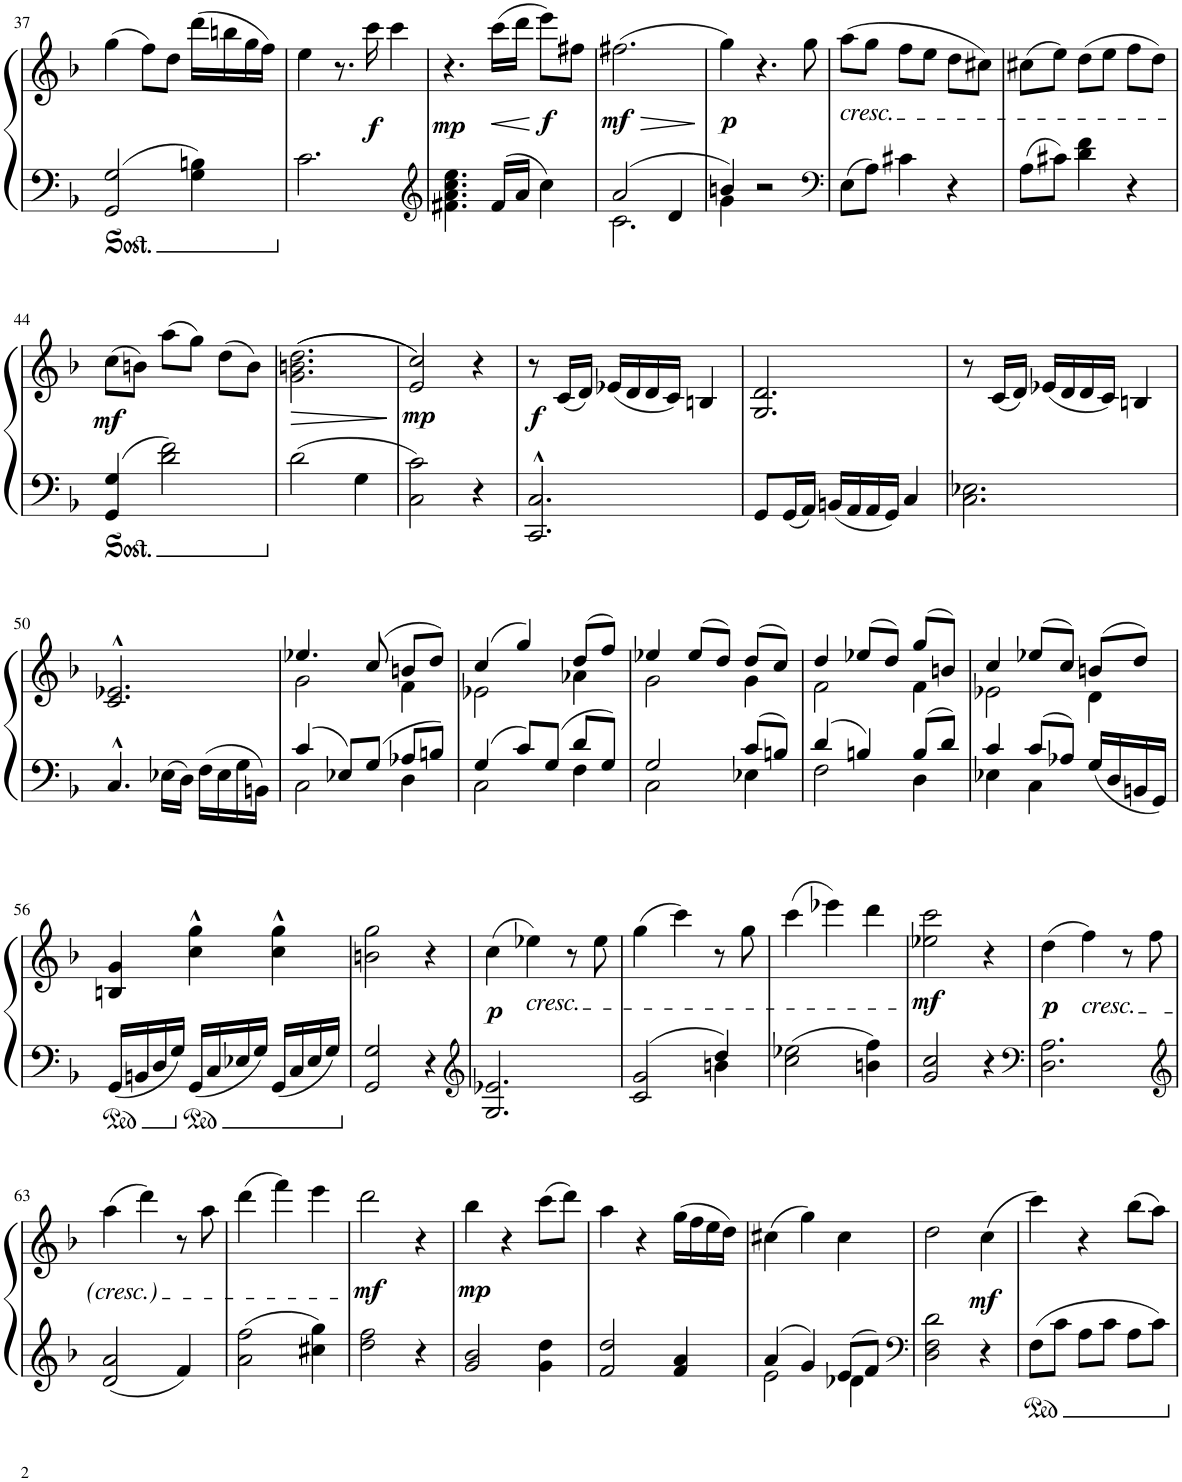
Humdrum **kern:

**kern	**kern	**dynam
*part1	*part1	*part1
*staff2	*staff1	*staff1/2
*I"Piano	*	*
*I'Pno.	*	*
!!LO:PB:g=z
*clefF4	*clefG2	*
*k[b-]	*k[b-]	*
*M3/4	*M3/4	*
=37	=37	=37
2GG/ 2G/	(4gg\	.
.	8ff\L)	.
.	8dd\J	.
4G\ 4Bn\	(16ddd\LL	.
.	16bbn\	.
.	16gg\	.
.	16ff\JJ)	.
=38	=38	=38
2.c\	4ee\	.
.	8.r	.
!	!	!LO:DY:b
.	16ccc\	f
.	4ccc\	.
=39	=39	=39
*clefG2	*	*
!	!	!LO:DY:b
4.f#X\ 4.a\ 4.cc\ 4.ee\	4.r	mp
!	!	!LO:HP:b
16f#/LL	(16ccc\LL	<
16a/JJ	16ddd\JJ	.
!	!	!LO:DY:n=1:b
4cc\	8eee\L)	[ f
.	8ff#X\J	.
=40	=40	=40
*^	*	*
!	!	!	!LO:HP:b
!	!	!	!LO:DY:n=1:b
2a/	2.c\	(2.ff#X\	> mf
4d/	.	.	.
*v	*v	*	*
.	.	]
=41	=41	=41
*^	*	*
!	!	!	!LO:DY:b
4bn/	4g\	4gg\)	p
2r	2ryy	4.r	.
.	.	8gg\	.
*v	*v	*	*
=42	=42	=42
*clefF4	*	*
!	!LO:TX:b:i:t=cresc.	!
8E\L	(8aa\L	.
8A\J	8gg\J	.
4c#X\	8ff\L	.
.	8ee\J	.
4r	8dd\L	.
.	8cc#X\J)	.
=43	=43	=43
8A\L	(8cc#X\L	.
8c#X\J	8ee\J)	.
4d\ 4f\	(8dd\L	.
.	8ee\J	.
4r	8ff\L	.
.	8dd\J)	.
!!LO:LB:g=z
=44	=44	=44
!	!	!LO:DY:b
4GG/ 4G/	(8cc\L	mf
.	8bn\J)	.
2d\ 2f\	(8aa\L	.
.	8gg\J)	.
.	(8dd\L	.
.	8b\J)	.
=45	=45	=45
!	!	!LO:HP:b
2d\	((2.g\ 2.bn\ 2.dd\	>
4G\	.	.
.	.	]
=46	=46	=46
!	!	!LO:DY:b
2C\ 2c\	2e/ 2cc/))	mp
4r	4r	.
=47	=47	=47
!	!	!LO:DY:b
2.CC/^^ 2.C/^^	8r	f
.	(16c/LL	.
.	16d/JJ)	.
.	(16e-X/LL	.
.	16d/	.
.	16d/	.
.	16c/JJ)	.
.	4Bn/	.
=48	=48	=48
8GG/L	2.G/ 2.d/	.
16GG/L	.	.
16AA/JJ	.	.
16BBn/LL	.	.
16AA/	.	.
16AA/	.	.
16GG/JJ	.	.
4C/	.	.
=49	=49	=49
2.C\ 2.E-X\	8r	.
.	(16c/LL	.
.	16d/JJ)	.
.	(16e-X/LL	.
.	16d/	.
.	16d/	.
.	16c/JJ)	.
.	4Bn/	.
!!LO:LB:g=z
=50	=50	=50
4.C^^/	2.c/^^ 2.e-X/^^	.
16E-X\LL	.	.
16D\JJ	.	.
16F\LL	.	.
16E-\	.	.
16G\	.	.
16BBn\JJ	.	.
=51	=51	=51
*^	*^	*
4c/	2C\	4.ee-X/	2g\	.
8E-X/L	.	.	.	.
8G/J	.	(8cc/	.	.
8A-X/L	4D\	8bn/L	4f\	.
8Bn/J	.	8dd/J)	.	.
=52	=52	=52	=52	=52
4G/	2C\	(4cc/	2e-X\	.
8c/L	.	4gg/)	.	.
8G/J	.	.	.	.
8d/L	4F\	(8dd/L	4a-X\	.
8G/J	.	8ff/J)	.	.
=53	=53	=53	=53	=53
2G/	2C\	4ee-X/	2g\	.
.	.	(8ee-/L	.	.
.	.	8dd/J)	.	.
8c/L	4E-X\	(8dd/L	4g\	.
8Bn/J	.	8cc/J)	.	.
=54	=54	=54	=54	=54
4d/	2F\	4dd/	2f\	.
4Bn/	.	(8ee-X/L	.	.
.	.	8dd/J)	.	.
8B/L	4D\	(8gg/L	4f\	.
8d/J	.	8bn/J)	.	.
=55	=55	=55	=55	=55
4c/	4E-X\	4cc/	2e-X\	.
8c/L	4C\	(8ee-X/L	.	.
8A-X/J	.	8cc/J)	.	.
16G/LL	4ryy	(8bn/L	4d\	.
16D/	.	.	.	.
16BBn/	.	8dd/J)	.	.
16GG/JJ	.	.	.	.
*v	*v	*	*	*
*	*v	*v	*
!!LO:LB:g=z
=56	=56	=56
16GG/LL	4Bn/ 4g/	.
16BBn/	.	.
16D/	.	.
16G/JJ	.	.
16GG/LL	4cc\^^ 4gg\^^	.
16C/	.	.
16E-X/	.	.
16G/JJ	.	.
16GG/LL	4cc\^^ 4gg\^^	.
16C/	.	.
16E-/	.	.
16G/JJ	.	.
=57	=57	=57
2GG/ 2G/	2bn\ 2gg\	.
4r	4r	.
=58	=58	=58
*clefG2	*	*
!	!	!LO:DY:b
2.G/ 2.e-X/	(4cc\	p
!	!LO:TX:b:i:t=cresc.	!
.	4ee-X\)	.
.	8r	.
.	8ee-\	.
=59	=59	=59
*^	*	*
2c/ 2g/	2ryy	(4gg\	.
.	.	4ccc\)	.
4dd/	4bn\	8r	.
.	.	8gg\	.
*v	*v	*	*
=60	=60	=60
2cc\ 2ee-X\	(4ccc\	.
.	4eee-X\)	.
4bn\ 4ff\	4ddd\	.
=61	=61	=61
!	!	!LO:DY:b
2g/ 2cc/	2ee-X\ 2ccc\	mf
4r	4r	.
=62	=62	=62
*clefF4	*	*
!	!	!LO:DY:b
2.D\ 2.A\	(4dd\	p
!	!LO:TX:b:i:t=cresc.	!
.	4ff\)	.
.	8r	.
.	8ff\	.
!!LO:LB:g=z
=63	=63	=63
*clefG2	*	*
2d/ 2a/	(4aa\	.
.	4ddd\)	.
4f/	8r	.
.	8aa\	.
=64	=64	=64
2a\ 2ff\	(4ddd\	.
.	4fff\)	.
4cc#X\ 4gg\	4eee\	.
=65	=65	=65
!	!	!LO:DY:b
2dd\ 2ff\	2ddd\	mf
4r	4r	.
=66	=66	=66
!	!	!LO:DY:b
2g/ 2b-/	4bb-\	mp
.	4r	.
4g\ 4dd\	(8ccc\L	.
.	8ddd\J)	.
=67	=67	=67
2f/ 2dd/	4aa\	.
.	4r	.
4f/ 4a/	(16gg\LL	.
.	16ff\	.
.	16ee\	.
.	16dd\JJ)	.
=68	=68	=68
*^	*	*
4a/	2e\	(4cc#X\	.
4g/	.	4gg\)	.
8e/L	4d-X\	4cc#\	.
8f/J	.	.	.
*v	*v	*	*
=69	=69	=69
*clefF4	*	*
2D\ 2F\ 2d\	2dd\	.
!	!	!LO:DY:b
4r	(4cc\	mf
=70	=70	=70
8F\L	4ccc\)	.
8c\J	.	.
8A\L	4r	.
8c\J	.	.
8A\L	(8bb-\L	.
8c\J	8aa\J)	.
=	=	=
*-	*-	*-
